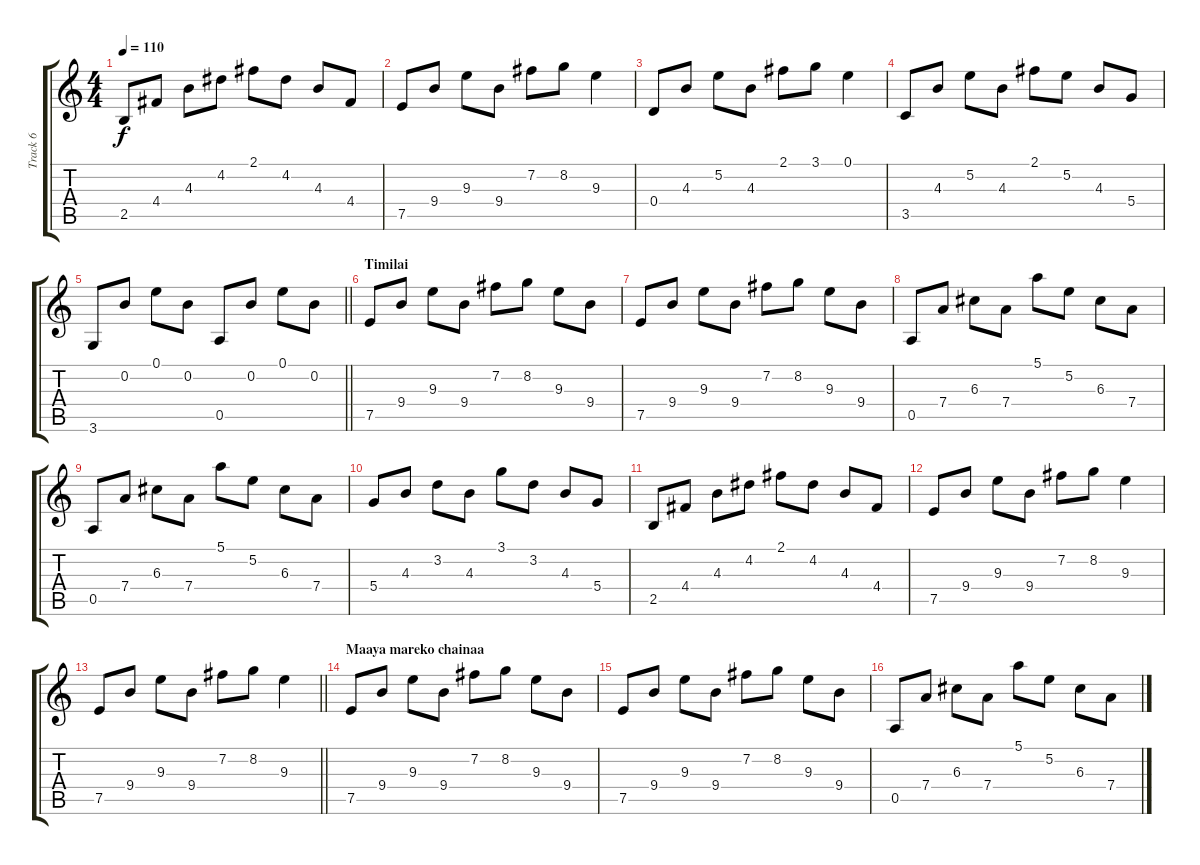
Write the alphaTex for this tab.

\track ("Track 6" "Track 6") {instrument acousticguitarsteel}
\staff {score tabs}
\tuning (E4 B3 G3 D3 A2 E2) {hide}
\ts (4 4)
\tempo 110
\clef g2
\ks c
2.5.8{dy f} 4.4.8 4.3.8 4.2.8 2.1.8 4.2.8 4.3.8 4.4.8 |
7.5.8 9.4.8 9.3.8 9.4.8 7.2.8 8.2.8 9.3.4 |
0.4.8 4.3.8 5.2.8 4.3.8 2.1.8 3.1.8 0.1.4 |
3.5.8 4.3.8 5.2.8 4.3.8 2.1.8 5.2.8 4.3.8 5.4.8 |
\barLineRight lightlight
3.6.8 0.2.8 0.1.8 0.2.8 0.5.8 0.2.8 0.1.8 0.2.8 |
\section ("" "Timilai ")
7.5.8 9.4.8 9.3.8 9.4.8 7.2.8 8.2.8 9.3.8 9.4.8 |
7.5.8 9.4.8 9.3.8 9.4.8 7.2.8 8.2.8 9.3.8 9.4.8 |
0.5.8 7.4.8 6.3.8 7.4.8 5.1.8 5.2.8 6.3.8 7.4.8 |
0.5.8 7.4.8 6.3.8 7.4.8 5.1.8 5.2.8 6.3.8 7.4.8 |
5.4.8 4.3.8 3.2.8 4.3.8 3.1.8 3.2.8 4.3.8 5.4.8 |
2.5.8 4.4.8 4.3.8 4.2.8 2.1.8 4.2.8 4.3.8 4.4.8 |
7.5.8 9.4.8 9.3.8 9.4.8 7.2.8 8.2.8 9.3.4 |
\barLineRight lightlight
7.5.8 9.4.8 9.3.8 9.4.8 7.2.8 8.2.8 9.3.4 |
\section ("" "Maaya mareko chainaa")
7.5.8 9.4.8 9.3.8 9.4.8 7.2.8 8.2.8 9.3.8 9.4.8 |
7.5.8 9.4.8 9.3.8 9.4.8 7.2.8 8.2.8 9.3.8 9.4.8 |
0.5.8 7.4.8 6.3.8 7.4.8 5.1.8 5.2.8 6.3.8 7.4.8
